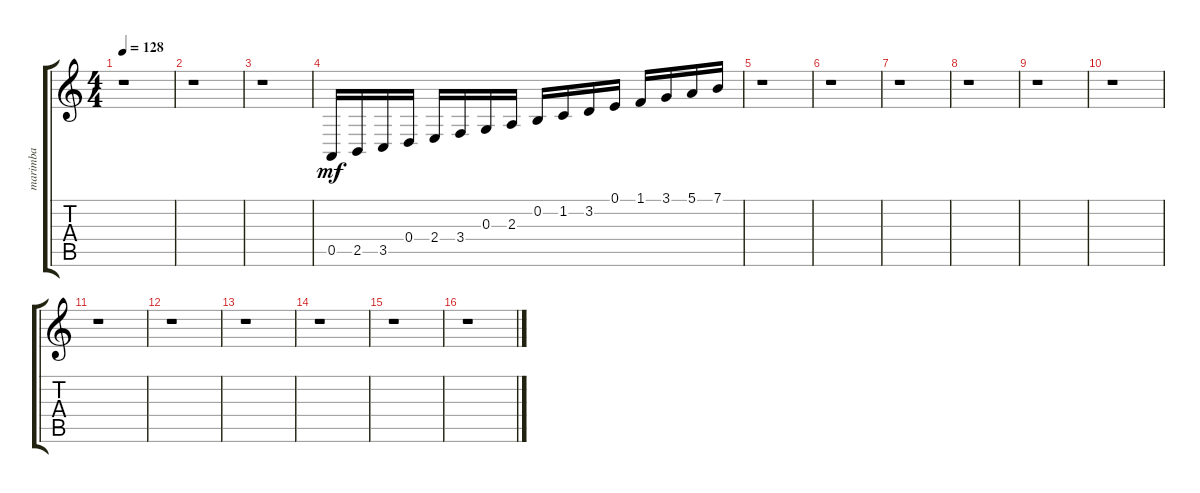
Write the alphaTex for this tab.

\track ("marimba" "marimba") {instrument marimba}
\staff {score tabs}
\tuning (E4 B3 G3 D3 A2 E2) {hide}
\ts (4 4)
\tempo 128
\clef g2
\ks c
r.1{dy mf} |
r.1 |
r.1 |
0.5.16{balance 16} 2.5.16{balance 15} 3.5.16{balance 15} 0.4.16{balance 14} 2.4.16{balance 13} 3.4.16 0.3.16 2.3.16 0.2.16{balance 10} 1.2.16{balance 9} 3.2.16{balance 7} 0.1.16{balance 6} 1.1.16{balance 5} 3.1.16{balance 4} 5.1.16{balance 2} 7.1.16{balance 2} |
r.1 |
r.1 |
r.1 |
r.1 |
r.1 |
r.1 |
r.1 |
r.1 |
r.1 |
r.1 |
r.1 |
r.1
